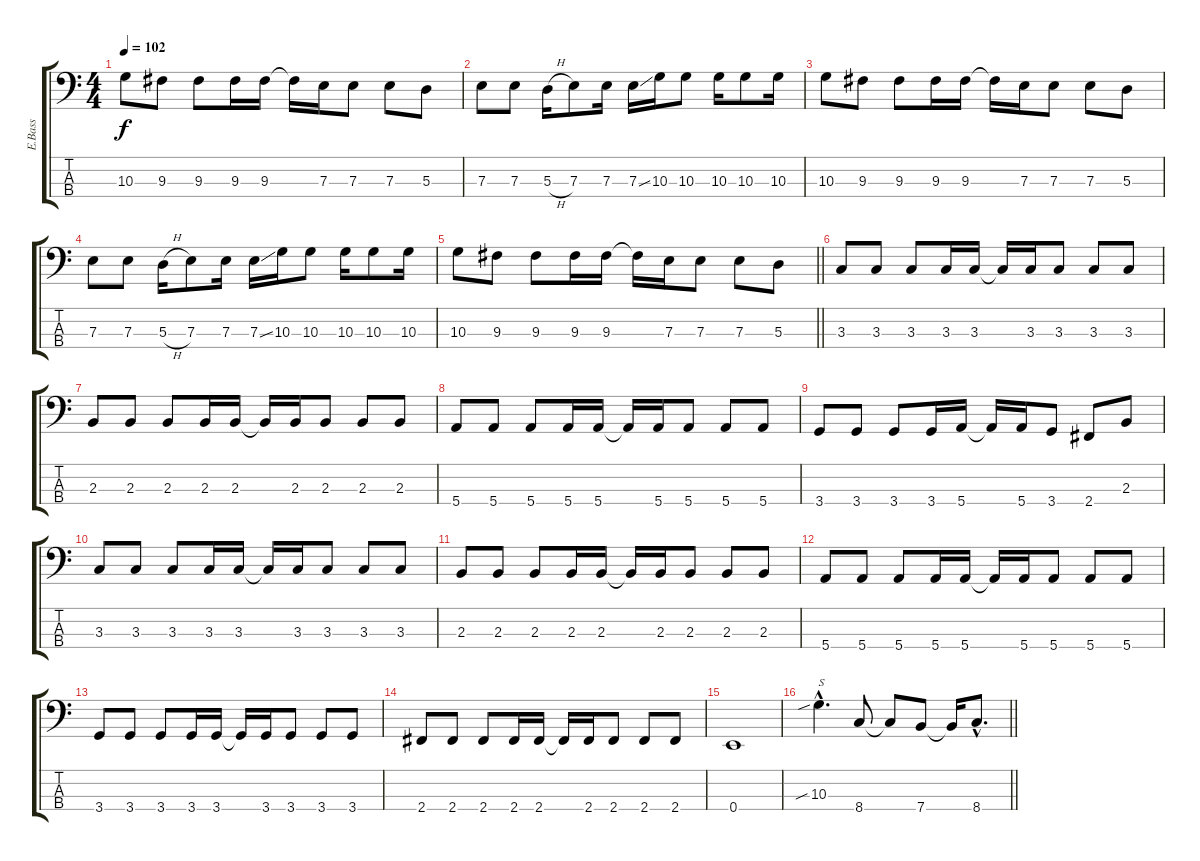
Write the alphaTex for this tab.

\track ("E.Bass" "E.Bass") {instrument electricbassfinger}
\staff {score tabs}
\tuning (G2 D2 A1 E1) {hide}
\ts (4 4)
\tempo 102
\clef f4
\ks c
10.3.8{dy f} 9.3.8 9.3.8 9.3.16 9.3.16 9.3{t}.16 7.3.16 7.3.8 7.3.8 5.3.8 |
7.3.8 7.3.8 5.3{h}.16 7.3.8 7.3.16 7.3{ss}.16 10.3.16 10.3.8 10.3.16 10.3.8 10.3.16 |
10.3.8 9.3.8 9.3.8 9.3.16 9.3.16 9.3{t}.16 7.3.16 7.3.8 7.3.8 5.3.8 |
7.3.8 7.3.8 5.3{h}.16 7.3.8 7.3.16 7.3{ss}.16 10.3.16 10.3.8 10.3.16 10.3.8 10.3.16 |
\barLineRight lightlight
10.3.8 9.3.8 9.3.8 9.3.16 9.3.16 9.3{t}.16 7.3.16 7.3.8 7.3.8 5.3.8 |
3.3.8 3.3.8 3.3.8 3.3.16 3.3.16 3.3{t}.16 3.3.16 3.3.8 3.3.8 3.3.8 |
2.3.8 2.3.8 2.3.8 2.3.16 2.3.16 2.3{t}.16 2.3.16 2.3.8 2.3.8 2.3.8 |
5.4.8 5.4.8 5.4.8 5.4.16 5.4.16 5.4{t}.16 5.4.16 5.4.8 5.4.8 5.4.8 |
3.4.8 3.4.8 3.4.8 3.4.16 5.4.16 5.4{t}.16 5.4.16 3.4.8 2.4.8 2.3.8 |
3.3.8 3.3.8 3.3.8 3.3.16 3.3.16 3.3{t}.16 3.3.16 3.3.8 3.3.8 3.3.8 |
2.3.8 2.3.8 2.3.8 2.3.16 2.3.16 2.3{t}.16 2.3.16 2.3.8 2.3.8 2.3.8 |
5.4.8 5.4.8 5.4.8 5.4.16 5.4.16 5.4{t}.16 5.4.16 5.4.8 5.4.8 5.4.8 |
3.4.8 3.4.8 3.4.8 3.4.16 3.4.16 3.4{t}.16 3.4.16 3.4.8 3.4.8 3.4.8 |
2.4.8 2.4.8 2.4.8 2.4.16 2.4.16 2.4{t}.16 2.4.16 2.4.8 2.4.8 2.4.8 |
0.4.1 |
\barLineRight lightlight
10.3{sib hac}.4{d txt "S"} 8.4.8 8.4{t}.8 7.4.8 7.4{t}.16 8.4{hac}.8{d}
